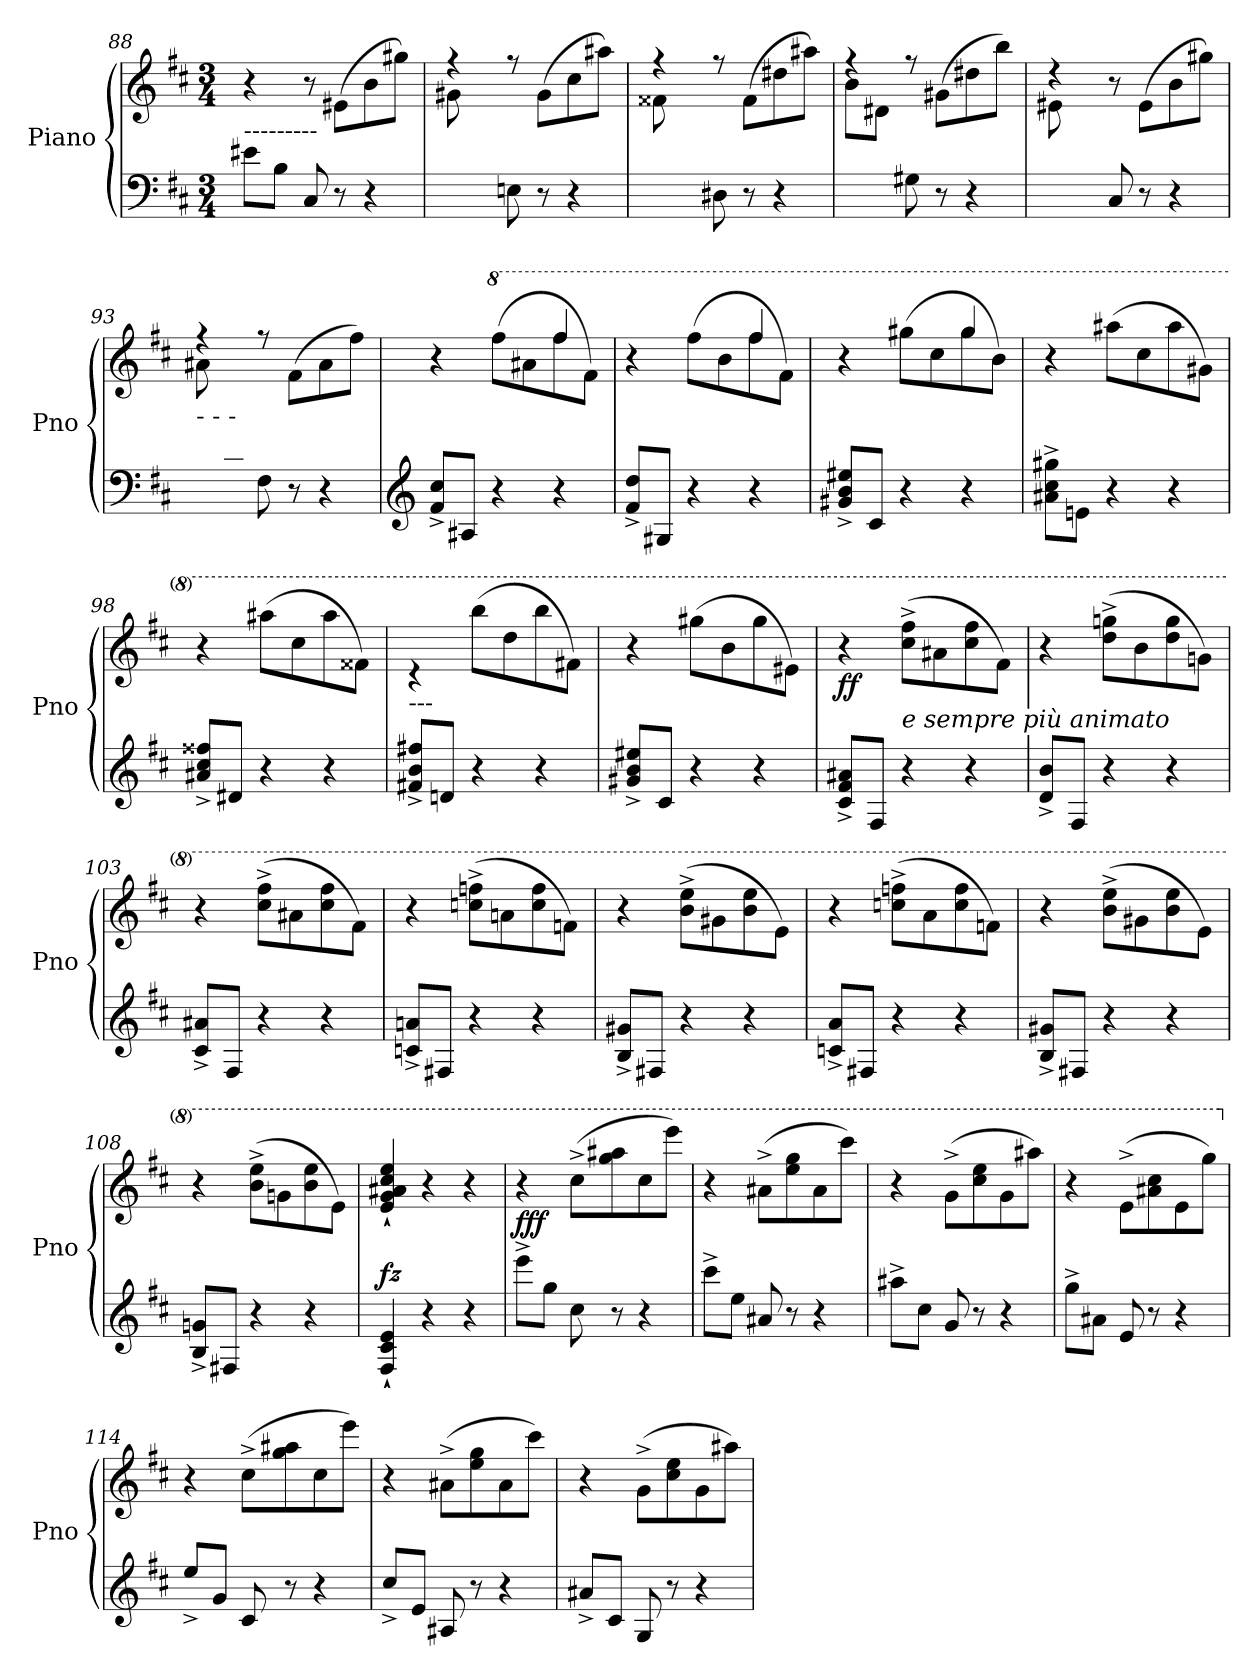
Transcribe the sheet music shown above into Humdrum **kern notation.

**kern	**kern	**dynam
*part1	*part1	*part1
*staff2	*staff1	*staff1/2
*I"Piano	*	*
*I'Pno	*	*
!!LO:LB:g=z
*clefF4	*clefG2	*
*k[f#c#]	*k[f#c#]	*
*M3/4	*M3/4	*
=88	=88	=88
!LO:TX:a:t=---------	!	!
8e#X\L	4r	.
8B\J	.	.
8C#/	8r	.
8r	(8e#X\L	.
4r	8b\	.
.	8gg#X\J)	.
=89	=89	=89
*	*^	*
8ryy	4rff	(8g#X\L	.
8A#X/J	.	2ryy	.
8En\)	8rff	.	.
8r	(8g#\L	.	.
4r	8cc#\	.	.
.	8aa#X\J)	8ryy	.
=90	=90	=90	=90
8ryy	4rff	(8f##X\L	.
8A#X/J	.	2ryy	.
8D#X\)	8rff	.	.
8r	(8f##\L	.	.
4r	8dd#X\	.	.
.	8aa#X\J)	8ryy	.
=91	=91	=91	=91
4ryy	4rff	(8b\L	.
.	.	8d#X\J	.
8G#X\)	8rff	2ryy	.
8r	(8g#X\L	.	.
4r	8dd#X\	.	.
.	8bb\J)	.	.
=92	=92	=92	=92
8ryy	4r	(8e#X\L	.
8B/J	.	2ryy	.
8C#/)	8r	.	.
8r	(8e#\L	.	.
4r	8b\	.	.
.	8gg#X\J)	8ryy	.
!!LO:LB:g=z	!!
=93	=93	=93	=93
!LO:TX:a:t=-        -        -	!	!	!
8ryy	4rff	(8a#X\L	.
8c#/J	.	2ryy	.
8F#\)	8rff	.	.
8r	(8f#\L	.	.
4r	8a#\	.	.
.	8ff#\J)	8ryy	.
=94	=94	=94	=94
*clefG2	*	*	*
!	!	!	!LO:DY:a=2
8f#/^ 8cc#/^L	4r	2ryy	other-dynamics
8A#X/J	.	.	.
*	*8va	*	*
4r	(>8fff#\L	.	.
.	8aa#X\	.	.
4r	8fff#\	4fff#/	.
.	8ff#\J)	.	.
=95	=95	=95	=95
8f#/^ 8dd/^L	4r	2ryy	.
8G#X/J	.	.	.
4r	(>8fff#\L	.	.
.	8bb\	.	.
4r	8fff#\	4fff#/	.
.	8ff#\J)	.	.
=96	=96	=96	=96
8g#X/^ 8b/^ 8ee#X/^L	4r	2ryy	.
8c#/J	.	.	.
4r	(>8ggg#X\L	.	.
.	8ccc#\	.	.
4r	8ggg#\	4ggg#/	.
.	8bb\J)	.	.
*	*v	*v	*
=97	=97	=97
8a#X\^ 8cc#\^ 8gg#X\^L	4r	.
8en\J	.	.
4r	(8aaa#X\L	.
.	8ccc#\	.
4r	8aaa#\	.
.	8gg#X\J)	.
=98	=98	=98
8a#X/^ 8cc#/^ 8ff##X/^L	4r	.
8d#X/J	.	.
4r	(8aaa#X\L	.
.	8ccc#\	.
4r	8aaa#\	.
.	8ff##X\J)	.
!!LO:LB:g=z
=99	=99	=99
!LO:TX:a:t=---	!	!
8f#X/^ 8b/^ 8ff#X/^L	4rdd	.
8dn/J	.	.
4r	(8bbb\L	.
.	8ddd\	.
4r	8bbb\	.
.	8ff#X\J)	.
=100	=100	=100
8g#X/^ 8b/^ 8ee#X/^L	4r	.
8c#/J	.	.
4r	(8ggg#X\L	.
.	8bb\	.
4r	8ggg#\	.
.	8ee#X\J)	.
=101	=101	=101
!	!	!LO:DY:b
8c#/^ 8f#/^ 8a#X/^L	4r	ff
8F#/J	.	.
!LO:TX:a:i:t=e   sempre più animato	!	!
4r	(8ccc#\^ 8fff#\^L	.
.	8aa#X\	.
4r	8ccc#\ 8fff#\	.
.	8ff#\J)	.
=102	=102	=102
8d/^ 8b/^L	4r	.
8F#/J	.	.
4r	(8ddd\^ 8gggn\^L	.
.	8bb\	.
4r	8ddd\ 8ggg\	.
.	8ggn\J)	.
=103	=103	=103
8c#/^ 8a#X/^L	4r	.
8F#/J	.	.
4r	(8ccc#\^ 8fff#\^L	.
.	8aa#X\	.
4r	8ccc#\ 8fff#\	.
.	8ff#\J)	.
!!LO:LB:g=z
=104	=104	=104
8cn/^ 8an/^L	4r	.
8F#X/J	.	.
4r	(8cccn\^ 8fffn\^L	.
.	8aan\	.
4r	8ccc\ 8fff\	.
.	8ffn\J)	.
=105	=105	=105
8B/^ 8g#X/^L	4r	.
8F#X/J	.	.
4r	(8bb\^ 8eee\^L	.
.	8gg#X\	.
4r	8bb\ 8eee\	.
.	8ee\J)	.
=106	=106	=106
8cn/^ 8a/^L	4r	.
8F#X/J	.	.
4r	(8cccn\^ 8fffn\^L	.
.	8aa\	.
4r	8ccc\ 8fff\	.
.	8ffn\J)	.
=107	=107	=107
8B/^ 8g#X/^L	4r	.
8F#X/J	.	.
4r	(8bb\^ 8eee\^L	.
.	8gg#X\	.
4r	8bb\ 8eee\	.
.	8ee\J)	.
=108	=108	=108
8B/^ 8gn/^L	4r	.
8F#X/J	.	.
4r	(8bb\^ 8eee\^L	.
.	8ggn\	.
4r	8bb\ 8eee\	.
.	8ee\J)	.
=109	=109	=109
!	!	!LO:DY:a=2
4F#/` 4c#/` 4e/`	4ee/` 4gg/` 4aa#X/` 4ccc#/` 4eee/`	fz
4r	4r	.
4r	4r	.
!!LO:PB:g=z
=110	=110	=110
!	!	!LO:DY:b
8eee^\L	4r	fff
8gg\J	.	.
8cc#\	(8ccc#^\L	.
8r	8ggg\ 8aaa#X\	.
4r	8ccc#\	.
.	8eeee\J)	.
=111	=111	=111
8ccc#^\L	4r	.
8ee\J	.	.
8a#X/	(8aa#X^\L	.
8r	8eee\ 8ggg\	.
4r	8aa#\	.
.	8cccc#\J)	.
=112	=112	=112
8aa#X^\L	4r	.
8cc#\J	.	.
8g/	(8gg^\L	.
8r	8ccc#\ 8eee\	.
4r	8gg\	.
.	8aaa#X\J)	.
=113	=113	=113
8gg^\L	4r	.
8a#X\J	.	.
8e/	(8ee^\L	.
8r	8aa#X\ 8ccc#\	.
4r	8ee\	.
.	8ggg\J)	.
=114	=114	=114
*	*X8va	*
8ee^/L	4r	.
8g/J	.	.
8c#/	(8cc#^\L	.
8r	8gg\ 8aa#X\	.
4r	8cc#\	.
.	8eee\J)	.
=115	=115	=115
8cc#^/L	4r	.
8e/J	.	.
8A#X/	(8a#X^\L	.
8r	8ee\ 8gg\	.
4r	8a#\	.
.	8ccc#\J)	.
!!LO:PB:g=z
=116	=116	=116
8a#X^/L	4r	.
8c#/J	.	.
8G/	(8g^\L	.
8r	8cc#\ 8ee\	.
4r	8g\	.
.	8aa#X\J)	.
=	=	=
*-	*-	*-
